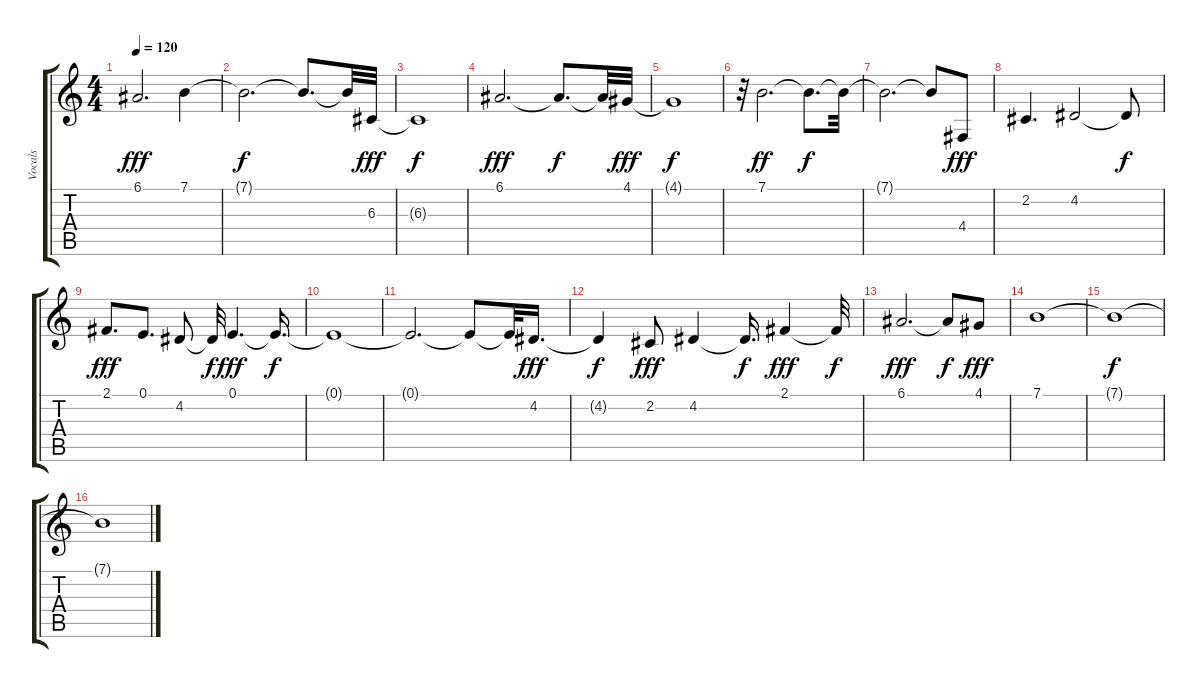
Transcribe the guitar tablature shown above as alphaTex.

\track ("Vocals" "Vocals") {instrument tenorsax}
\staff {score tabs}
\tuning (E4 B3 G3 D3 A2 E2) {hide}
\ts (4 4)
\tempo 120
\clef g2
\ks c
6.1.2{d dy fff} 7.1.4 |
7.1{t}.2{d dy f} 7.1{t}.8{d} 7.1{t}.32 6.3.32{dy fff} |
6.3{t}.1{dy f} |
6.1.2{d dy fff} 6.1{t}.8{d dy f} 6.1{t}.32 4.1.32{dy fff} |
4.1{t}.1{dy f} |
r.32 7.1.2{d dy ff} 7.1{t}.8{d dy f} 7.1{t}.32 |
7.1{t}.2{d} 7.1{t}.8 4.4.8{dy fff volume 11 instrument tenorsax} |
2.2.4{d} 4.2.2 4.2{t}.8{dy f} |
2.1.8{d dy fff} 0.1.8{d} 4.2.8 4.2{t}.32{dy f} 0.1.4{d dy fff} 0.1{t}.16{d dy f} |
0.1{t}.1 |
0.1{t}.2{d} 0.1{t}.8 0.1{t}.32 4.2.16{d dy fff} |
4.2{t}.4{dy f} 2.2.8{dy fff} 4.2.4 4.2{t}.16{d dy f} 2.1.4{dy fff} 2.1{t}.32{dy f} |
6.1.2{d dy fff} 6.1{t}.8{dy f} 4.1.8{dy fff} |
7.1.1 |
7.1{t}.1{dy f} |
7.1{t}.1
